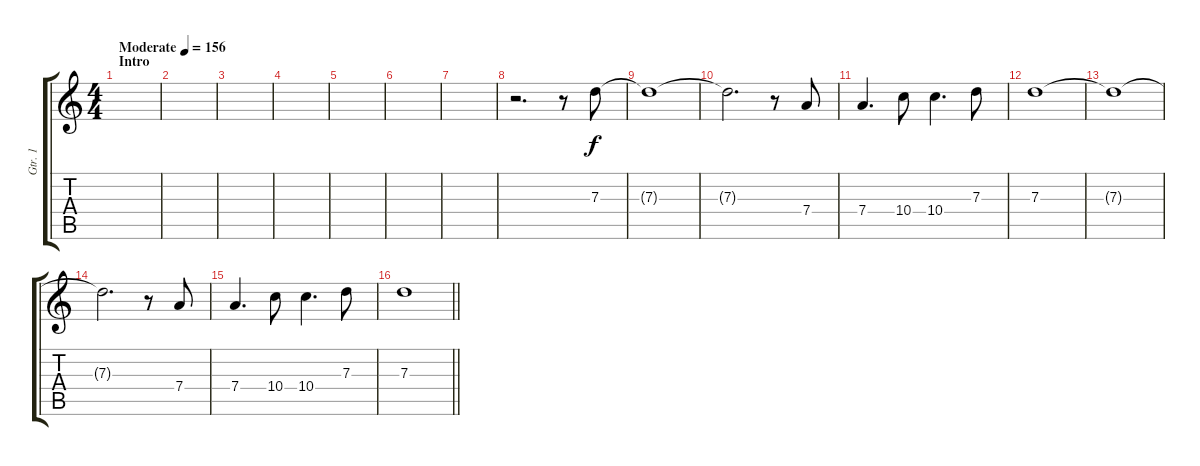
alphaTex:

\track ("Gtr. 1" "Gtr. 1") {instrument overdrivenguitar}
\staff {score tabs}
\tuning (E4 B3 G3 D3 A2 E2) {hide}
\ts (4 4)
\section ("" "Intro")
\tempo (156 "Moderate")
\clef g2
\ks c
|
|
|
|
|
|
|
r.2{d} r.8 7.3.8 |
7.3{t}.1 |
7.3{t}.2{d} r.8 7.4.8 |
7.4.4{d} 10.4.8 10.4.4{d} 7.3.8 |
7.3.1 |
7.3{t}.1 |
7.3{t}.2{d} r.8 7.4.8 |
7.4.4{d} 10.4.8 10.4.4{d} 7.3.8 |
\barLineRight lightlight
7.3.1
